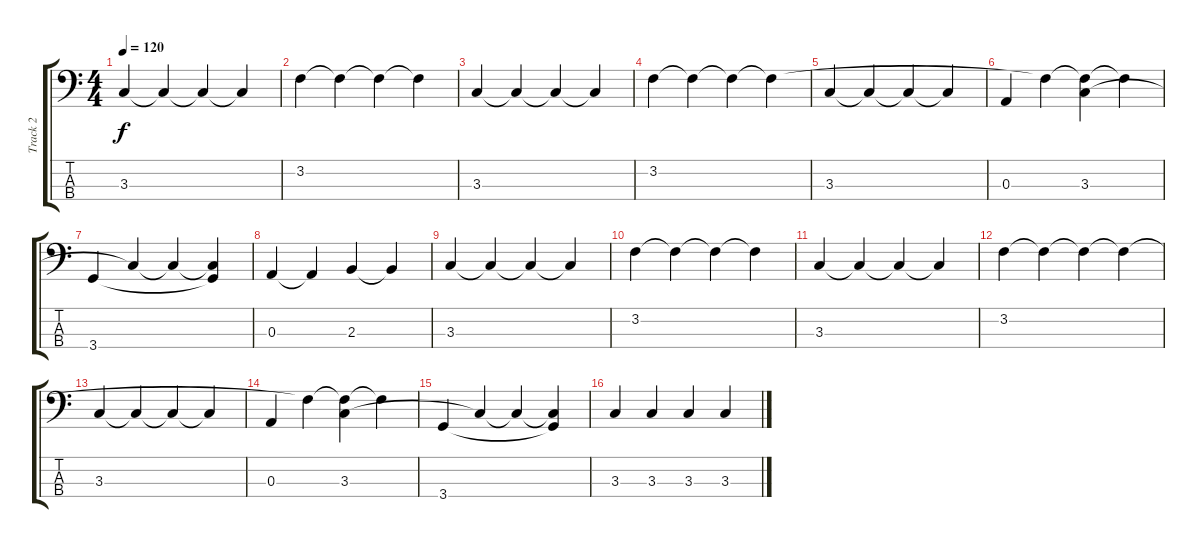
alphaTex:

\track ("Track 2" "Track 2") {instrument electricbassfinger}
\staff {score tabs}
\tuning (G2 D2 A1 E1) {hide}
\ts (4 4)
\tempo 120
\clef f4
\ks c
3.3.4{dy f} 3.3{t}.4 3.3{t}.4 3.3{t}.4 |
3.2.4 3.2{t}.4 3.2{t}.4 3.2{t}.4 |
3.3.4 3.3{t}.4 3.3{t}.4 3.3{t}.4 |
3.2.4 3.2{t}.4 3.2{t}.4 3.2{t}.4 |
3.3.4 3.3{t}.4 3.3{t}.4 3.3{t}.4 |
0.3.4 3.2{t}.4 (3.2{t} 3.3).4 3.2{t}.4 |
3.4.4 3.3{t}.4 3.3{t}.4 (3.3{t} 3.4{t}).4 |
0.3.4 0.3{t}.4 2.3.4 2.3{t}.4 |
3.3.4 3.3{t}.4 3.3{t}.4 3.3{t}.4 |
3.2.4 3.2{t}.4 3.2{t}.4 3.2{t}.4 |
3.3.4 3.3{t}.4 3.3{t}.4 3.3{t}.4 |
3.2.4 3.2{t}.4 3.2{t}.4 3.2{t}.4 |
3.3.4 3.3{t}.4 3.3{t}.4 3.3{t}.4 |
0.3.4 3.2{t}.4 (3.2{t} 3.3).4 3.2{t}.4 |
3.4.4 3.3{t}.4 3.3{t}.4 (3.3{t} 3.4{t}).4 |
3.3.4 3.3.4 3.3.4 3.3.4
